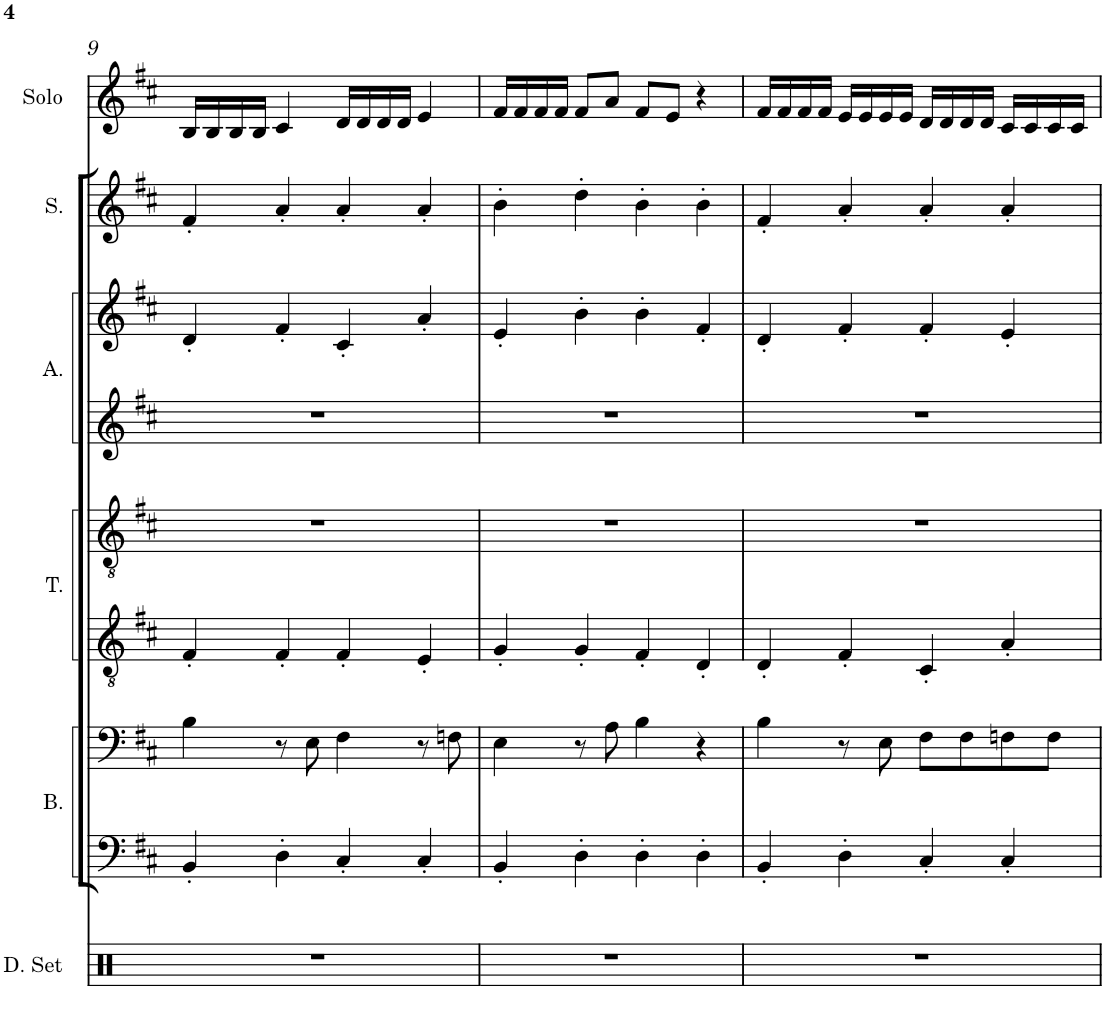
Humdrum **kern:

**kern	**kern	**kern	**kern	**kern	**kern	**kern	**kern	**kern
*part6	*part5	*part5	*part4	*part4	*part3	*part3	*part2	*part1
*staff9	*staff8	*staff7	*staff6	*staff5	*staff4	*staff3	*staff2	*staff1
*I"Drumset	*I"Bass	*	*I"Tenor	*	*I"Alto	*	*I"Soprano	*I"Solo
*I'D. Set	*I'B.	*	*I'T.	*	*I'A.	*	*I'S.	*I'Solo
!!LO:PB:g=z
*clefX	*clefF4	*clefF4	*clefGv2	*clefGv2	*clefG2	*clefG2	*clefG2	*clefG2
*k[]	*k[f#c#]	*k[f#c#]	*k[f#c#]	*k[f#c#]	*k[f#c#]	*k[f#c#]	*k[f#c#]	*k[f#c#]
*M4/4	*M4/4	*M4/4	*M4/4	*M4/4	*M4/4	*M4/4	*M4/4	*M4/4
=9	=9	=9	=9	=9	=9	=9	=9	=9
1r	4BB'/	4B\	4F#'/	1r	1r	4d'/	4f#'/	16B/LL
.	.	.	.	.	.	.	.	16B/
.	.	.	.	.	.	.	.	16B/
.	.	.	.	.	.	.	.	16B/JJ
.	4D'\	8r	4F#'/	.	.	4f#'/	4a'/	4c#/
.	.	8E\	.	.	.	.	.	.
.	4C#'/	4F#\	4F#'/	.	.	4c#'/	4a'/	16d/LL
.	.	.	.	.	.	.	.	16d/
.	.	.	.	.	.	.	.	16d/
.	.	.	.	.	.	.	.	16d/JJ
.	4C#'/	8r	4E'/	.	.	4a'/	4a'/	4e/
.	.	8Fn\	.	.	.	.	.	.
=10	=10	=10	=10	=10	=10	=10	=10	=10
1r	4BB'/	4E\	4G'/	1r	1r	4e'/	4b'\	16f#/LL
.	.	.	.	.	.	.	.	16f#/
.	.	.	.	.	.	.	.	16f#/
.	.	.	.	.	.	.	.	16f#/JJ
.	4D'\	8r	4G'/	.	.	4b'\	4dd'\	8f#/L
.	.	8A\	.	.	.	.	.	8a/J
.	4D'\	4B\	4F#'/	.	.	4b'\	4b'\	8f#/L
.	.	.	.	.	.	.	.	8e/J
.	4D'\	4r	4D'/	.	.	4f#'/	4b'\	4r
=11	=11	=11	=11	=11	=11	=11	=11	=11
1r	4BB'/	4B\	4D'/	1r	1r	4d'/	4f#'/	16f#/LL
.	.	.	.	.	.	.	.	16f#/
.	.	.	.	.	.	.	.	16f#/
.	.	.	.	.	.	.	.	16f#/JJ
.	4D'\	8r	4F#'/	.	.	4f#'/	4a'/	16e/LL
.	.	.	.	.	.	.	.	16e/
.	.	8E\	.	.	.	.	.	16e/
.	.	.	.	.	.	.	.	16e/JJ
.	4C#'/	8F#\L	4C#'/	.	.	4f#'/	4a'/	16d/LL
.	.	.	.	.	.	.	.	16d/
.	.	8F#\	.	.	.	.	.	16d/
.	.	.	.	.	.	.	.	16d/JJ
.	4C#'/	8Fn\	4A'/	.	.	4e'/	4a'/	16c#/LL
.	.	.	.	.	.	.	.	16c#/
.	.	8F\J	.	.	.	.	.	16c#/
.	.	.	.	.	.	.	.	16c#/JJ
=	=	=	=	=	=	=	=	=
*-	*-	*-	*-	*-	*-	*-	*-	*-
